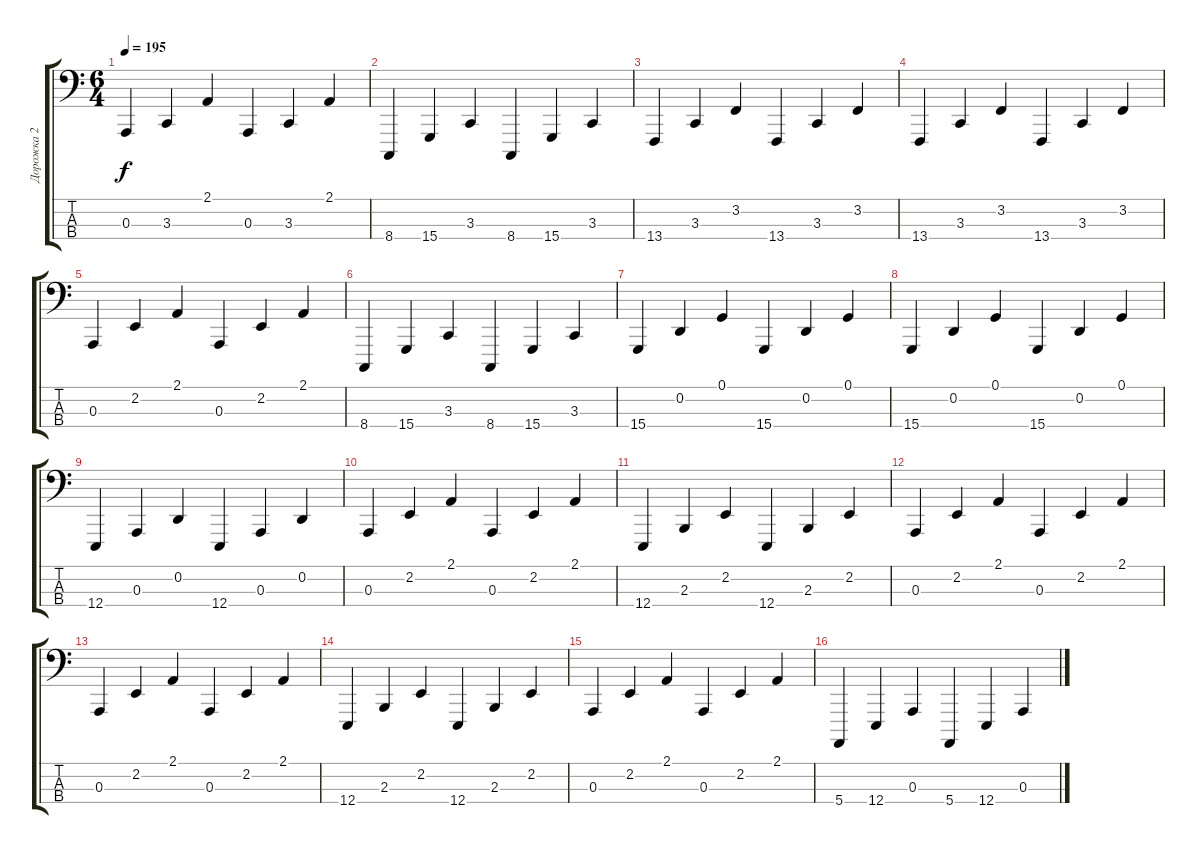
\track ("Дорожка 2" "Дорожка 2") {instrument acousticgrandpiano}
\staff {score tabs}
\tuning (G2 D2 A1 E0) {hide}
\ts (6 4)
\tempo 195
\clef f4
\ks c
0.3.4{dy f} 3.3.4 2.1.4 0.3.4 3.3.4 2.1.4 |
8.4.4 15.4.4 3.3.4 8.4.4 15.4.4 3.3.4 |
13.4.4 3.3.4 3.2.4 13.4.4 3.3.4 3.2.4 |
13.4.4 3.3.4 3.2.4 13.4.4 3.3.4 3.2.4 |
0.3.4 2.2.4 2.1.4 0.3.4 2.2.4 2.1.4 |
8.4.4 15.4.4 3.3.4 8.4.4 15.4.4 3.3.4 |
15.4.4 0.2.4 0.1.4 15.4.4 0.2.4 0.1.4 |
15.4.4 0.2.4 0.1.4 15.4.4 0.2.4 0.1.4 |
12.4.4 0.3.4 0.2.4 12.4.4 0.3.4 0.2.4 |
0.3.4 2.2.4 2.1.4 0.3.4 2.2.4 2.1.4 |
12.4.4 2.3.4 2.2.4 12.4.4 2.3.4 2.2.4 |
0.3.4 2.2.4 2.1.4 0.3.4 2.2.4 2.1.4 |
0.3.4 2.2.4 2.1.4 0.3.4 2.2.4 2.1.4 |
12.4.4 2.3.4 2.2.4 12.4.4 2.3.4 2.2.4 |
0.3.4 2.2.4 2.1.4 0.3.4 2.2.4 2.1.4 |
5.4.4 12.4.4 0.3.4 5.4.4 12.4.4 0.3.4
